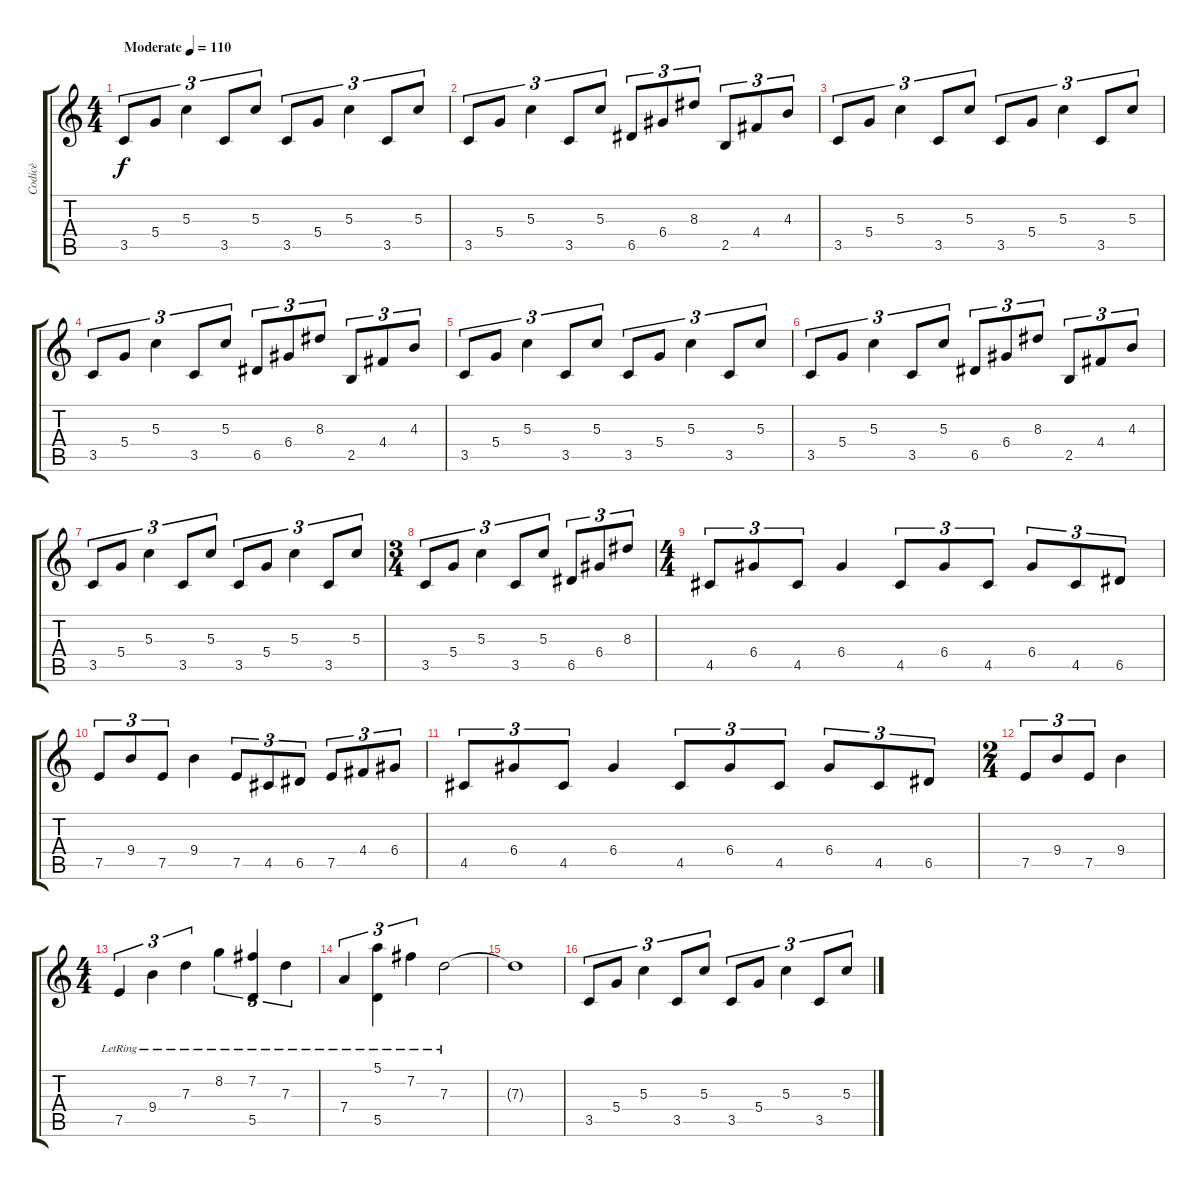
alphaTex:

\track ("Codicè" "Codicè") {instrument acousticguitarsteel}
\staff {score tabs}
\tuning (E4 B3 G3 D3 A2 E2) {hide}
\ts (4 4)
\tempo (110 "Moderate")
\clef g2
\ks c
3.5.8{tu (3 2) dy f instrument acousticguitarsteel} 5.4.8{tu (3 2)} 5.3.4{tu (3 2)} 3.5.8{tu (3 2)} 5.3.8{tu (3 2)} 3.5.8{tu (3 2)} 5.4.8{tu (3 2)} 5.3.4{tu (3 2)} 3.5.8{tu (3 2)} 5.3.8{tu (3 2)} |
3.5.8{tu (3 2)} 5.4.8{tu (3 2)} 5.3.4{tu (3 2)} 3.5.8{tu (3 2)} 5.3.8{tu (3 2)} 6.5.8{tu (3 2)} 6.4.8{tu (3 2)} 8.3.8{tu (3 2)} 2.5.8{tu (3 2)} 4.4.8{tu (3 2)} 4.3.8{tu (3 2)} |
3.5.8{tu (3 2)} 5.4.8{tu (3 2)} 5.3.4{tu (3 2)} 3.5.8{tu (3 2)} 5.3.8{tu (3 2)} 3.5.8{tu (3 2)} 5.4.8{tu (3 2)} 5.3.4{tu (3 2)} 3.5.8{tu (3 2)} 5.3.8{tu (3 2)} |
3.5.8{tu (3 2)} 5.4.8{tu (3 2)} 5.3.4{tu (3 2)} 3.5.8{tu (3 2)} 5.3.8{tu (3 2)} 6.5.8{tu (3 2)} 6.4.8{tu (3 2)} 8.3.8{tu (3 2)} 2.5.8{tu (3 2)} 4.4.8{tu (3 2)} 4.3.8{tu (3 2)} |
3.5.8{tu (3 2)} 5.4.8{tu (3 2)} 5.3.4{tu (3 2)} 3.5.8{tu (3 2)} 5.3.8{tu (3 2)} 3.5.8{tu (3 2)} 5.4.8{tu (3 2)} 5.3.4{tu (3 2)} 3.5.8{tu (3 2)} 5.3.8{tu (3 2)} |
3.5.8{tu (3 2)} 5.4.8{tu (3 2)} 5.3.4{tu (3 2)} 3.5.8{tu (3 2)} 5.3.8{tu (3 2)} 6.5.8{tu (3 2)} 6.4.8{tu (3 2)} 8.3.8{tu (3 2)} 2.5.8{tu (3 2)} 4.4.8{tu (3 2)} 4.3.8{tu (3 2)} |
3.5.8{tu (3 2)} 5.4.8{tu (3 2)} 5.3.4{tu (3 2)} 3.5.8{tu (3 2)} 5.3.8{tu (3 2)} 3.5.8{tu (3 2)} 5.4.8{tu (3 2)} 5.3.4{tu (3 2)} 3.5.8{tu (3 2)} 5.3.8{tu (3 2)} |
\ts (3 4)
3.5.8{tu (3 2)} 5.4.8{tu (3 2)} 5.3.4{tu (3 2)} 3.5.8{tu (3 2)} 5.3.8{tu (3 2)} 6.5.8{tu (3 2)} 6.4.8{tu (3 2)} 8.3.8{tu (3 2)} |
\ts (4 4)
4.5.8{tu (3 2)} 6.4.8{tu (3 2)} 4.5.8{tu (3 2)} 6.4.4 4.5.8{tu (3 2)} 6.4.8{tu (3 2)} 4.5.8{tu (3 2)} 6.4.8{tu (3 2)} 4.5.8{tu (3 2)} 6.5.8{tu (3 2)} |
7.5.8{tu (3 2)} 9.4.8{tu (3 2)} 7.5.8{tu (3 2)} 9.4.4 7.5.8{tu (3 2)} 4.5.8{tu (3 2)} 6.5.8{tu (3 2)} 7.5.8{tu (3 2)} 4.4.8{tu (3 2)} 6.4.8{tu (3 2)} |
4.5.8{tu (3 2)} 6.4.8{tu (3 2)} 4.5.8{tu (3 2)} 6.4.4 4.5.8{tu (3 2)} 6.4.8{tu (3 2)} 4.5.8{tu (3 2)} 6.4.8{tu (3 2)} 4.5.8{tu (3 2)} 6.5.8{tu (3 2)} |
\ts (2 4)
7.5.8{tu (3 2)} 9.4.8{tu (3 2)} 7.5.8{tu (3 2)} 9.4.4 |
\ts (4 4)
7.5{lr}.4{tu (3 2)} 9.4{lr}.4{tu (3 2)} 7.3{lr}.4{tu (3 2)} 8.2{lr}.4{tu (3 2)} (7.2{lr} 5.5{lr}).4{tu (3 2)} 7.3{lr}.4{tu (3 2)} |
7.4{lr}.4{tu (3 2)} (5.1{lr} 5.5{lr}).4{tu (3 2)} 7.2{lr}.4{tu (3 2)} 7.3{lr}.2 |
7.3{t}.1 |
3.5.8{tu (3 2)} 5.4.8{tu (3 2)} 5.3.4{tu (3 2)} 3.5.8{tu (3 2)} 5.3.8{tu (3 2)} 3.5.8{tu (3 2)} 5.4.8{tu (3 2)} 5.3.4{tu (3 2)} 3.5.8{tu (3 2)} 5.3.8{tu (3 2)}
